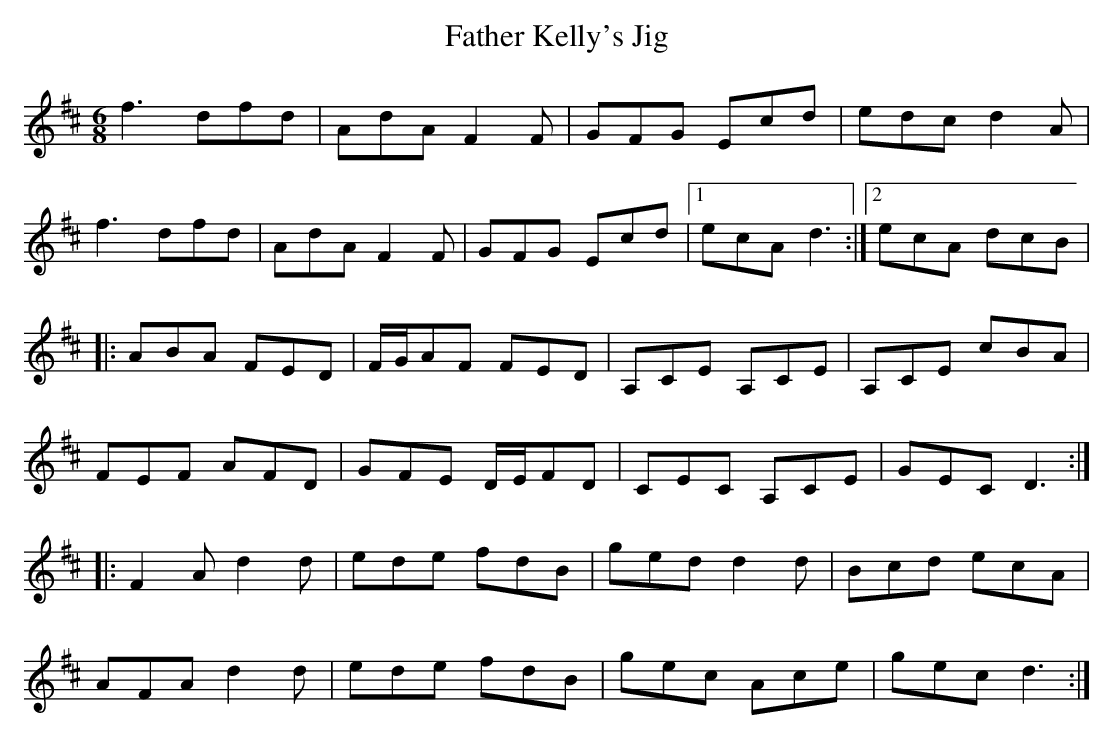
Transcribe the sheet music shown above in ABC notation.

X:1
T:Father Kelly's Jig
M:6/8
L:1/8
K:D
f3 dfd|AdA F2F|GFG Ecd|edc d2A|!
f3 dfd|AdA F2F|GFG Ecd|1 ecA d3:|2 ecA dcB|!
|:ABA FED|F/G/AF FED|A,CE A,CE|A,CE cBA|!
FEF AFD|GFE D/E/FD|CEC A,CE|GEC D3:|!
|:F2A d2d|ede fdB|ged d2d|Bcd ecA|!
AFA d2d|ede fdB|gec Ace|gec d3:|!
